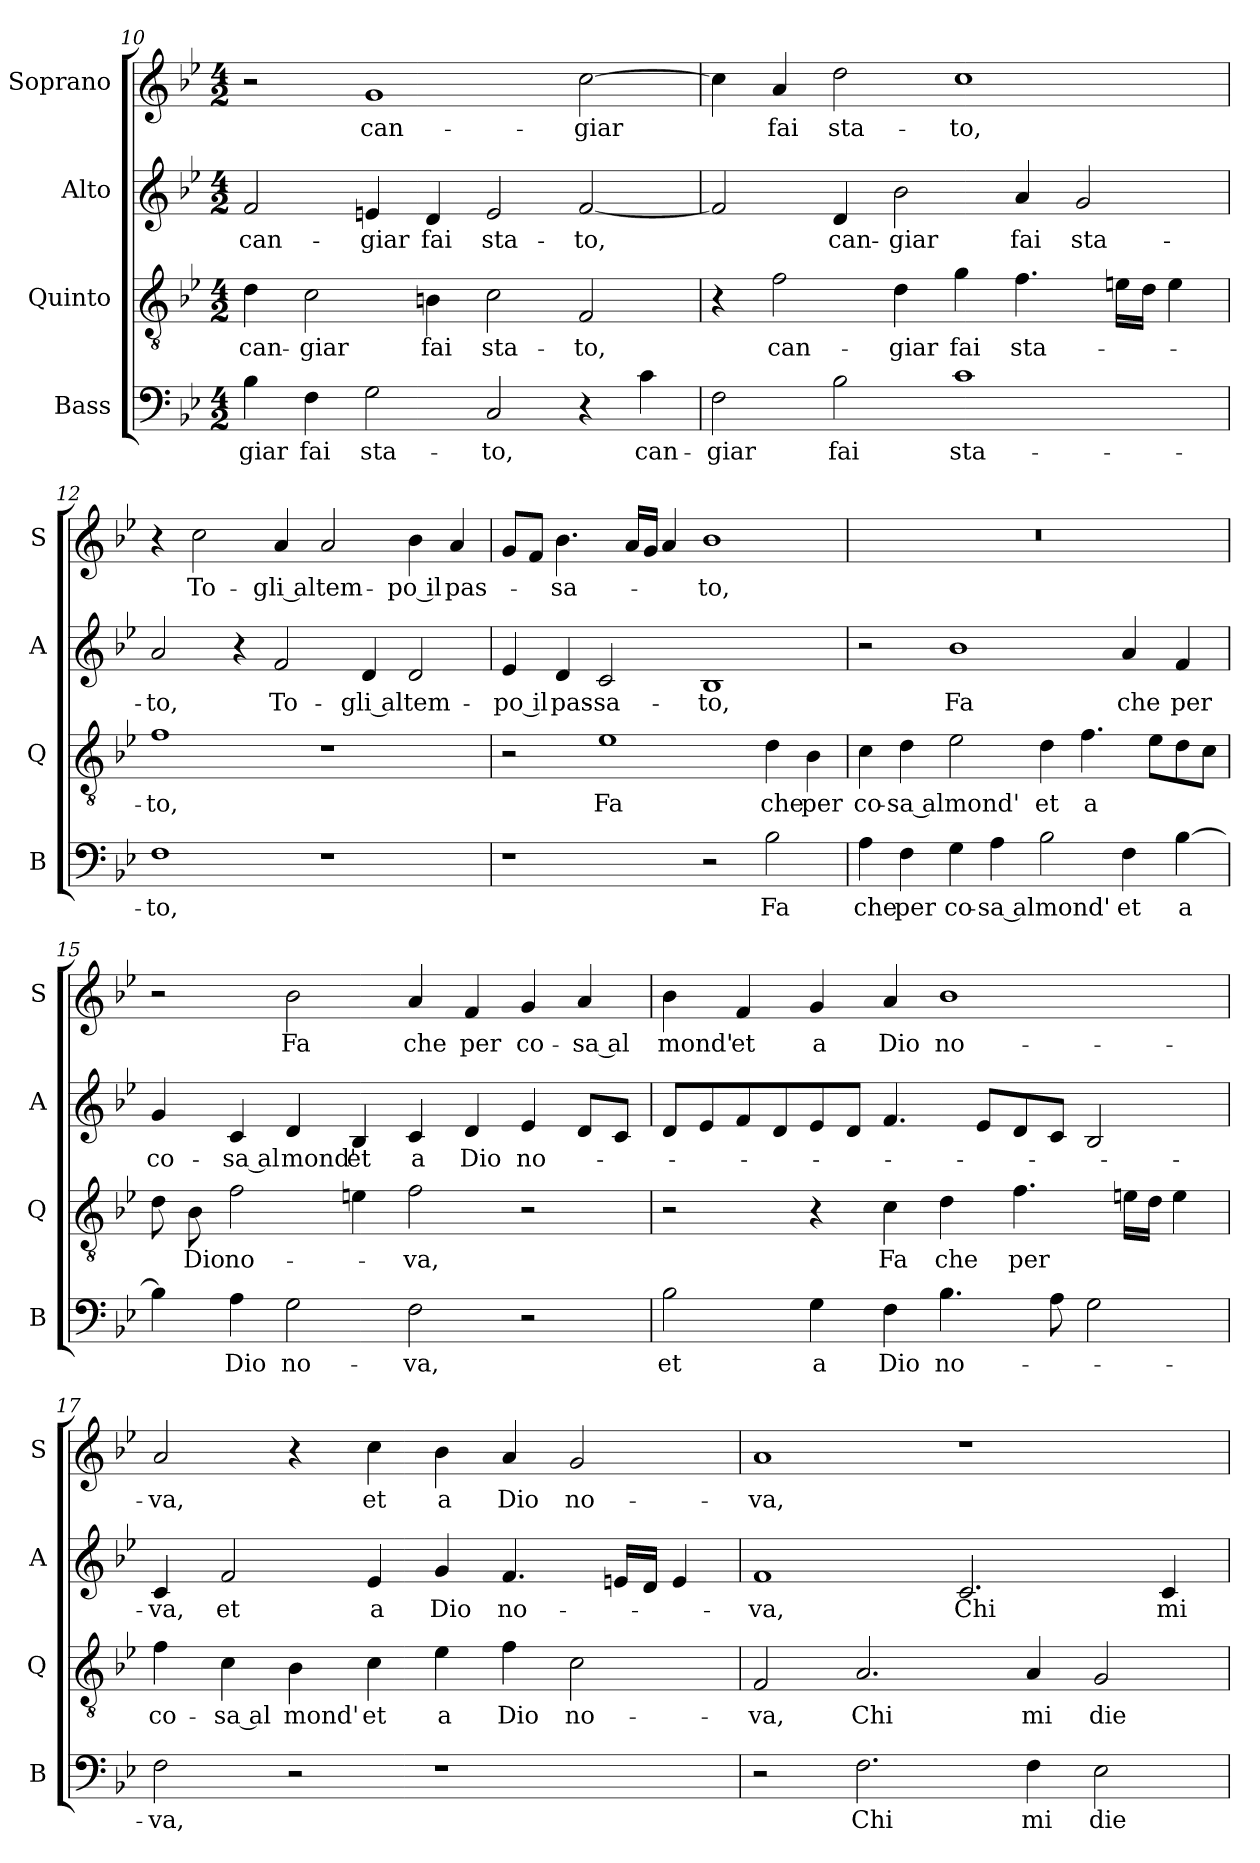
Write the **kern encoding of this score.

**kern	**text	**kern	**text	**kern	**text	**kern	**text
*part4	*part4	*part3	*part3	*part2	*part2	*part1	*part1
*staff4	*staff4	*staff3	*staff3	*staff2	*staff2	*staff1	*staff1
*I"Bass	*	*I"Quinto	*	*I"Alto	*	*I"Soprano	*
*I'B	*	*I'Q	*	*I'A	*	*I'S	*
*clefF4	*	*clefGv2	*	*clefG2	*	*clefG2	*
*k[b-e-]	*	*k[b-e-]	*	*k[b-e-]	*	*k[b-e-]	*
*B-:	*	*B-:	*	*B-:	*	*B-:	*
*M4/2	*	*M4/2	*	*M4/2	*	*M4/2	*
=10	=10	=10	=10	=10	=10	=10	=10
!	!LO:LY:b	!	!LO:LY:b	!	!LO:LY:b	!	!
4B-\	-giar	4d\	can-	2f/	can-	2r	.
!	!LO:LY:b	!	!LO:LY:b	!	!	!	!
4F\	fai	2c\	-giar	.	.	.	.
!	!LO:LY:b	!	!	!	!LO:LY:b	!	!LO:LY:b
2G\	sta-	.	.	4en/	-giar	1g	can-
!	!	!	!LO:LY:b	!	!LO:LY:b	!	!
.	.	4Bn\	fai	4d/	fai	.	.
!	!LO:LY:b	!	!LO:LY:b	!	!LO:LY:b	!	!
2C/	-to,	2c\	sta-	2e/	sta-	.	.
!	!	!	!LO:LY:b	!	!LO:LY:b	!	!LO:LY:b
4r	.	2F/	-to,	[2f/	-to,	[2cc\	-giar
!	!LO:LY:b	!	!	!	!	!	!
4c\	can-	.	.	.	.	.	.
=11	=11	=11	=11	=11	=11	=11	=11
!	!LO:LY:b	!	!	!	!	!	!
2F\	-giar	4r	.	2f/]	.	4cc\]	.
!	!	!	!LO:LY:b	!	!	!	!LO:LY:b
.	.	2f\	can-	.	.	4a/	fai
!	!LO:LY:b	!	!	!	!LO:LY:b	!	!LO:LY:b
2B-\	fai	.	.	4d/	can-	2dd\	sta-
!	!	!	!LO:LY:b	!	!LO:LY:b	!	!
.	.	4d\	-giar	2b-\	-giar	.	.
!	!LO:LY:b	!	!LO:LY:b	!	!	!	!LO:LY:b
1c	sta-	4g\	fai	.	.	1cc	-to,
!	!	!	!LO:LY:b	!	!LO:LY:b	!	!
.	.	4.f\	sta-	4a/	fai	.	.
!	!	!	!	!	!LO:LY:b	!	!
.	.	.	.	2g/	sta-	.	.
.	.	16en\LL	.	.	.	.	.
.	.	16d\JJ	.	.	.	.	.
.	.	4e\	.	.	.	.	.
!!LO:PB:g=z
=12	=12	=12	=12	=12	=12	=12	=12
!	!LO:LY:b	!	!LO:LY:b	!	!LO:LY:b	!	!
1F	-to,	1f	-to,	2a/	-to,	4r	.
!	!	!	!	!	!	!	!LO:LY:b
.	.	.	.	.	.	2cc\	To-
.	.	.	.	4r	.	.	.
!	!	!	!	!	!LO:LY:b	!	!LO:LY:b
.	.	.	.	2f/	To-	4a/	-gli al
!	!	!	!	!	!	!	!LO:LY:b
1r	.	1r	.	.	.	2a/	tem-
!	!	!	!	!	!LO:LY:b	!	!
.	.	.	.	4d/	-gli al	.	.
!	!	!	!	!	!LO:LY:b	!	!LO:LY:b
.	.	.	.	2d/	tem-	4b-\	-po il
!	!	!	!	!	!	!	!LO:LY:b
.	.	.	.	.	.	4a/	pas-
=13	=13	=13	=13	=13	=13	=13	=13
!	!	!	!	!	!LO:LY:b	!	!
1r	.	2r	.	4e-/	-po il	8g/L	.
.	.	.	.	.	.	8f/J	.
!	!	!	!	!	!LO:LY:b	!	!LO:LY:b
.	.	.	.	4d/	pas-	4.b-\	-sa-
!	!	!	!LO:LY:b	!	!LO:LY:b	!	!
.	.	1e-	Fa	2c/	-sa-	.	.
.	.	.	.	.	.	16a/LL	.
.	.	.	.	.	.	16g/JJ	.
.	.	.	.	.	.	4a/	.
!	!	!	!	!	!LO:LY:b	!	!LO:LY:b
2r	.	.	.	1B-	-to,	1b-	-to,
!	!LO:LY:b	!	!LO:LY:b	!	!	!	!
2B-\	Fa	4d\	che	.	.	.	.
!	!	!	!LO:LY:b	!	!	!	!
.	.	4B-\	per	.	.	.	.
=14	=14	=14	=14	=14	=14	=14	=14
!	!LO:LY:b	!	!LO:LY:b	!	!	!	!
4A\	che	4c\	co-	2r	.	0r	.
!	!LO:LY:b	!	!LO:LY:b	!	!	!	!
4F\	per	4d\	-sa al	.	.	.	.
!	!LO:LY:b	!	!LO:LY:b	!	!LO:LY:b	!	!
4G\	co-	2e-\	mond'	1b-	Fa	.	.
!	!LO:LY:b	!	!	!	!	!	!
4A\	-sa al	.	.	.	.	.	.
!	!LO:LY:b	!	!LO:LY:b	!	!	!	!
2B-\	mond'	4d\	et	.	.	.	.
!	!	!	!LO:LY:b	!	!	!	!
.	.	4.f\	a	.	.	.	.
!	!LO:LY:b	!	!	!	!LO:LY:b	!	!
4F\	et	.	.	4a/	che	.	.
.	.	8e-\L	.	.	.	.	.
!	!LO:LY:b	!	!	!	!LO:LY:b	!	!
[4B-\	a	8d\	.	4f/	per	.	.
.	.	8c\J	.	.	.	.	.
!!LO:LB:g=z
=15	=15	=15	=15	=15	=15	=15	=15
!	!	!	!	!	!LO:LY:b	!	!
4B-\]	.	8d\	.	4g/	co-	2r	.
!	!	!	!LO:LY:b	!	!	!	!
.	.	8B-\	Dio	.	.	.	.
!	!LO:LY:b	!	!LO:LY:b	!	!LO:LY:b	!	!
4A\	Dio	2f\	no-	4c/	-sa al	.	.
!	!LO:LY:b	!	!	!	!LO:LY:b	!	!LO:LY:b
2G\	no-	.	.	4d/	mond'	2b-\	Fa
!	!	!	!	!	!LO:LY:b	!	!
.	.	4en\	.	4B-/	et	.	.
!	!LO:LY:b	!	!LO:LY:b	!	!LO:LY:b	!	!LO:LY:b
2F\	-va,	2f\	-va,	4c/	a	4a/	che
!	!	!	!	!	!LO:LY:b	!	!LO:LY:b
.	.	.	.	4d/	Dio	4f/	per
!	!	!	!	!	!LO:LY:b	!	!LO:LY:b
2r	.	2r	.	4e-/	no-	4g/	co-
!	!	!	!	!	!	!	!LO:LY:b
.	.	.	.	8d/L	.	4a/	-sa al
.	.	.	.	8c/J	.	.	.
=16	=16	=16	=16	=16	=16	=16	=16
!	!LO:LY:b	!	!	!	!	!	!LO:LY:b
2B-\	et	2r	.	8d/L	.	4b-\	mond'
.	.	.	.	8e-/	.	.	.
!	!	!	!	!	!	!	!LO:LY:b
.	.	.	.	8f/	.	4f/	et
.	.	.	.	8d/	.	.	.
!	!LO:LY:b	!	!	!	!	!	!LO:LY:b
4G\	a	4r	.	8e-/	.	4g/	a
.	.	.	.	8d/J	.	.	.
!	!LO:LY:b	!	!LO:LY:b	!	!	!	!LO:LY:b
4F\	Dio	4c\	Fa	4.f/	.	4a/	Dio
!	!LO:LY:b	!	!LO:LY:b	!	!	!	!LO:LY:b
4.B-\	no-	4d\	che	.	.	1b-	no-
.	.	.	.	8e-/L	.	.	.
!	!	!	!LO:LY:b	!	!	!	!
.	.	4.f\	per	8d/	.	.	.
8A\	.	.	.	8c/J	.	.	.
2G\	.	.	.	2B-/	.	.	.
.	.	16en\LL	.	.	.	.	.
.	.	16d\JJ	.	.	.	.	.
.	.	4e\	.	.	.	.	.
=17	=17	=17	=17	=17	=17	=17	=17
!	!LO:LY:b	!	!LO:LY:b	!	!LO:LY:b	!	!LO:LY:b
2F\	-va,	4f\	co-	4c/	-va,	2a/	-va,
!	!	!	!LO:LY:b	!	!LO:LY:b	!	!
.	.	4c\	-sa al	2f/	et	.	.
!	!	!	!LO:LY:b	!	!	!	!
2r	.	4B-\	mond'	.	.	4r	.
!	!	!	!LO:LY:b	!	!LO:LY:b	!	!LO:LY:b
.	.	4c\	et	4e-/	a	4cc\	et
!	!	!	!LO:LY:b	!	!LO:LY:b	!	!LO:LY:b
1r	.	4e-\	a	4g/	Dio	4b-\	a
!	!	!	!LO:LY:b	!	!LO:LY:b	!	!LO:LY:b
.	.	4f\	Dio	4.f/	no-	4a/	Dio
!	!	!	!LO:LY:b	!	!	!	!LO:LY:b
.	.	2c\	no-	.	.	2g/	no-
.	.	.	.	16en/LL	.	.	.
.	.	.	.	16d/JJ	.	.	.
.	.	.	.	4e/	.	.	.
!!LO:LB:g=z
=18	=18	=18	=18	=18	=18	=18	=18
!	!	!	!LO:LY:b	!	!LO:LY:b	!	!LO:LY:b
2r	.	2F/	-va,	1f	-va,	1a	-va,
!	!LO:LY:b	!	!LO:LY:b	!	!	!	!
2.F\	Chi	2.A/	Chi	.	.	.	.
!	!	!	!	!	!LO:LY:b	!	!
.	.	.	.	2.c/	Chi	1r	.
!	!LO:LY:b	!	!LO:LY:b	!	!	!	!
4F\	mi	4A/	mi	.	.	.	.
!	!LO:LY:b	!	!LO:LY:b	!	!	!	!
2E-\	die-	2G/	die-	.	.	.	.
!	!	!	!	!	!LO:LY:b	!	!
.	.	.	.	4c/	mi	.	.
=	=	=	=	=	=	=	=
*-	*-	*-	*-	*-	*-	*-	*-
